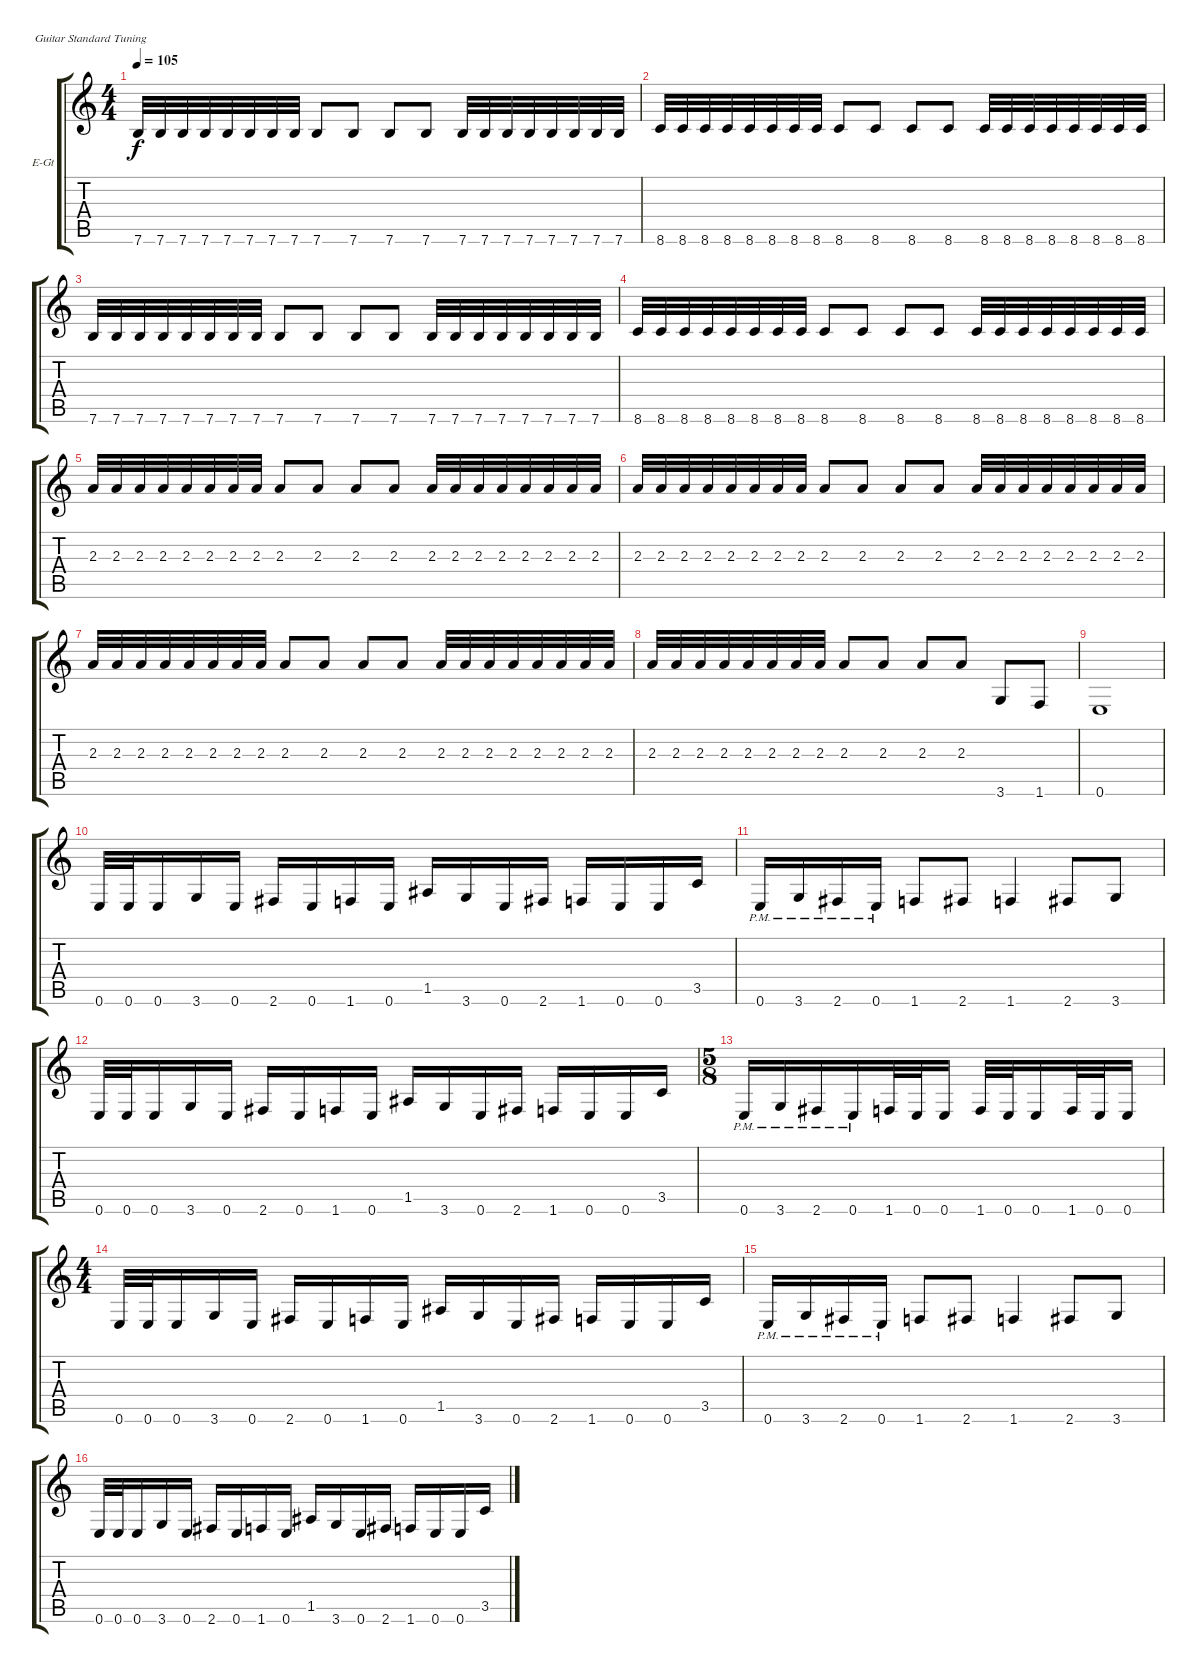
\defaultSystemsLayout 4
\bracketExtendMode groupsimilarinstruments
\firstSystemTrackNameOrientation horizontal
\otherSystemsTrackNameOrientation horizontal
\track ("Distortion 2" "E-Gt") {instrument distortionguitar}
\staff {score tabs}
\tuning (E4 B3 G3 D3 A2 E2)
\ts (4 4)
\tempo 105
\clef g2
\ks c
7.6.32{dy f} 7.6.32 7.6.32 7.6.32 7.6.32 7.6.32 7.6.32 7.6.32 7.6.8 7.6.8 7.6.8 7.6.8 7.6.32 7.6.32 7.6.32 7.6.32 7.6.32 7.6.32 7.6.32 7.6.32 |
8.6.32 8.6.32 8.6.32 8.6.32 8.6.32 8.6.32 8.6.32 8.6.32 8.6.8 8.6.8 8.6.8 8.6.8 8.6.32 8.6.32 8.6.32 8.6.32 8.6.32 8.6.32 8.6.32 8.6.32 |
7.6.32 7.6.32 7.6.32 7.6.32 7.6.32 7.6.32 7.6.32 7.6.32 7.6.8 7.6.8 7.6.8 7.6.8 7.6.32 7.6.32 7.6.32 7.6.32 7.6.32 7.6.32 7.6.32 7.6.32 |
8.6.32 8.6.32 8.6.32 8.6.32 8.6.32 8.6.32 8.6.32 8.6.32 8.6.8 8.6.8 8.6.8 8.6.8 8.6.32 8.6.32 8.6.32 8.6.32 8.6.32 8.6.32 8.6.32 8.6.32 |
2.3.32 2.3.32 2.3.32 2.3.32 2.3.32 2.3.32 2.3.32 2.3.32 2.3.8 2.3.8 2.3.8 2.3.8 2.3.32 2.3.32 2.3.32 2.3.32 2.3.32 2.3.32 2.3.32 2.3.32 |
2.3.32 2.3.32 2.3.32 2.3.32 2.3.32 2.3.32 2.3.32 2.3.32 2.3.8 2.3.8 2.3.8 2.3.8 2.3.32 2.3.32 2.3.32 2.3.32 2.3.32 2.3.32 2.3.32 2.3.32 |
2.3.32 2.3.32 2.3.32 2.3.32 2.3.32 2.3.32 2.3.32 2.3.32 2.3.8 2.3.8 2.3.8 2.3.8 2.3.32 2.3.32 2.3.32 2.3.32 2.3.32 2.3.32 2.3.32 2.3.32 |
2.3.32 2.3.32 2.3.32 2.3.32 2.3.32 2.3.32 2.3.32 2.3.32 2.3.8 2.3.8 2.3.8 2.3.8 3.6.8 1.6.8 |
0.6.1 |
0.6.32 0.6.32 0.6.16 3.6.16 0.6.16 2.6.16 0.6.16 1.6.16 0.6.16 1.5.16 3.6.16 0.6.16 2.6.16 1.6.16 0.6.16 0.6.16 3.5.16 |
0.6{pm}.16 3.6{pm}.16 2.6{pm}.16 0.6{pm}.16 1.6.8 2.6.8 1.6.4 2.6.8 3.6.8 |
0.6.32 0.6.32 0.6.16 3.6.16 0.6.16 2.6.16 0.6.16 1.6.16 0.6.16 1.5.16 3.6.16 0.6.16 2.6.16 1.6.16 0.6.16 0.6.16 3.5.16 |
\ts (5 8)
0.6{pm}.16 3.6{pm}.16 2.6{pm}.16 0.6{pm}.16 1.6.32 0.6.32 0.6.16 1.6.32 0.6.32 0.6.16 1.6.32 0.6.32 0.6.16 |
\ts (4 4)
0.6.32 0.6.32 0.6.16 3.6.16 0.6.16 2.6.16 0.6.16 1.6.16 0.6.16 1.5.16 3.6.16 0.6.16 2.6.16 1.6.16 0.6.16 0.6.16 3.5.16 |
0.6{pm}.16 3.6{pm}.16 2.6{pm}.16 0.6{pm}.16 1.6.8 2.6.8 1.6.4 2.6.8 3.6.8 |
0.6.32 0.6.32 0.6.16 3.6.16 0.6.16 2.6.16 0.6.16 1.6.16 0.6.16 1.5.16 3.6.16 0.6.16 2.6.16 1.6.16 0.6.16 0.6.16 3.5.16
